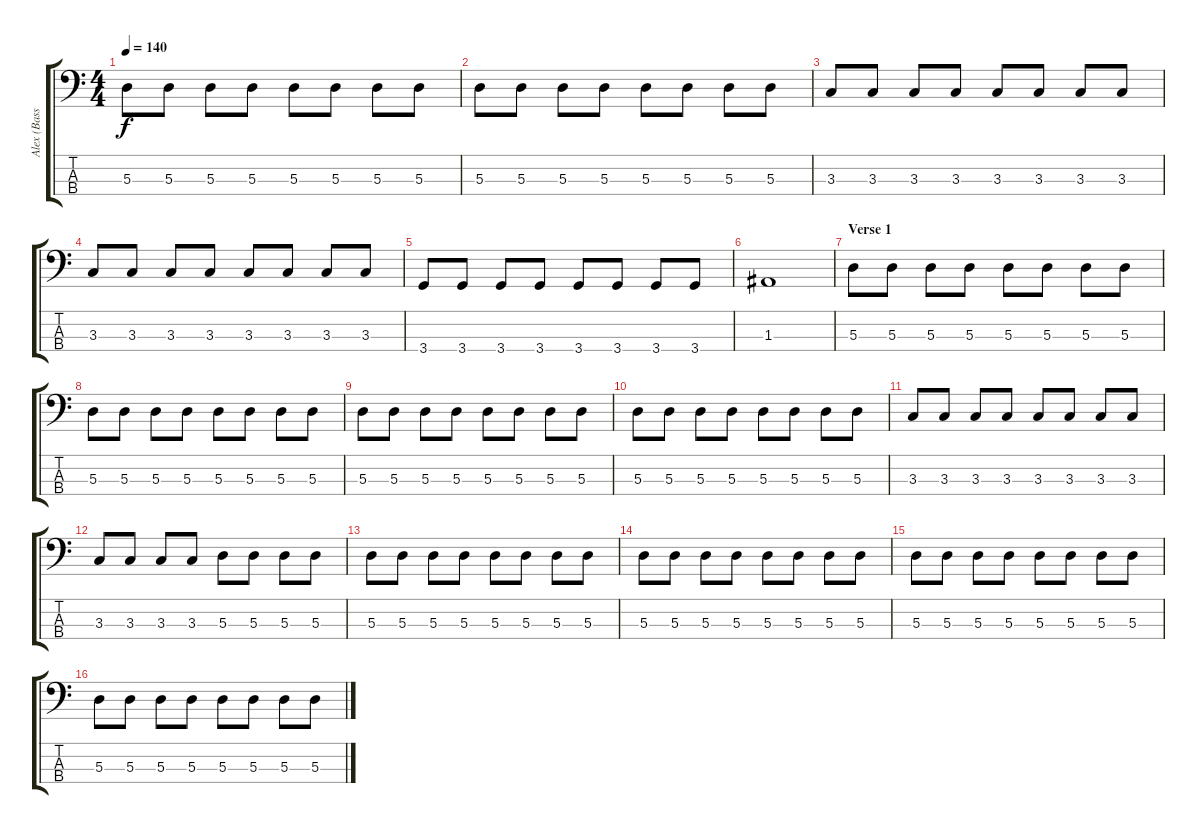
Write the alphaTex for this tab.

\track ("Alex (Bass)" "Alex (Bass") {instrument electricbassfinger}
\staff {score tabs}
\tuning (G2 D2 A1 E1) {hide}
\ts (4 4)
\tempo 140
\clef f4
\ks c
5.3.8{dy f} 5.3.8 5.3.8 5.3.8 5.3.8 5.3.8 5.3.8 5.3.8 |
5.3.8 5.3.8 5.3.8 5.3.8 5.3.8 5.3.8 5.3.8 5.3.8 |
3.3.8 3.3.8 3.3.8 3.3.8 3.3.8 3.3.8 3.3.8 3.3.8 |
3.3.8 3.3.8 3.3.8 3.3.8 3.3.8 3.3.8 3.3.8 3.3.8 |
3.4.8 3.4.8 3.4.8 3.4.8 3.4.8 3.4.8 3.4.8 3.4.8 |
1.3.1 |
\section ("" "Verse 1")
5.3.8 5.3.8 5.3.8 5.3.8 5.3.8 5.3.8 5.3.8 5.3.8 |
5.3.8 5.3.8 5.3.8 5.3.8 5.3.8 5.3.8 5.3.8 5.3.8 |
5.3.8 5.3.8 5.3.8 5.3.8 5.3.8 5.3.8 5.3.8 5.3.8 |
5.3.8 5.3.8 5.3.8 5.3.8 5.3.8 5.3.8 5.3.8 5.3.8 |
3.3.8 3.3.8 3.3.8 3.3.8 3.3.8 3.3.8 3.3.8 3.3.8 |
3.3.8 3.3.8 3.3.8 3.3.8 5.3.8 5.3.8 5.3.8 5.3.8 |
5.3.8 5.3.8 5.3.8 5.3.8 5.3.8 5.3.8 5.3.8 5.3.8 |
5.3.8 5.3.8 5.3.8 5.3.8 5.3.8 5.3.8 5.3.8 5.3.8 |
5.3.8 5.3.8 5.3.8 5.3.8 5.3.8 5.3.8 5.3.8 5.3.8 |
5.3.8 5.3.8 5.3.8 5.3.8 5.3.8 5.3.8 5.3.8 5.3.8
